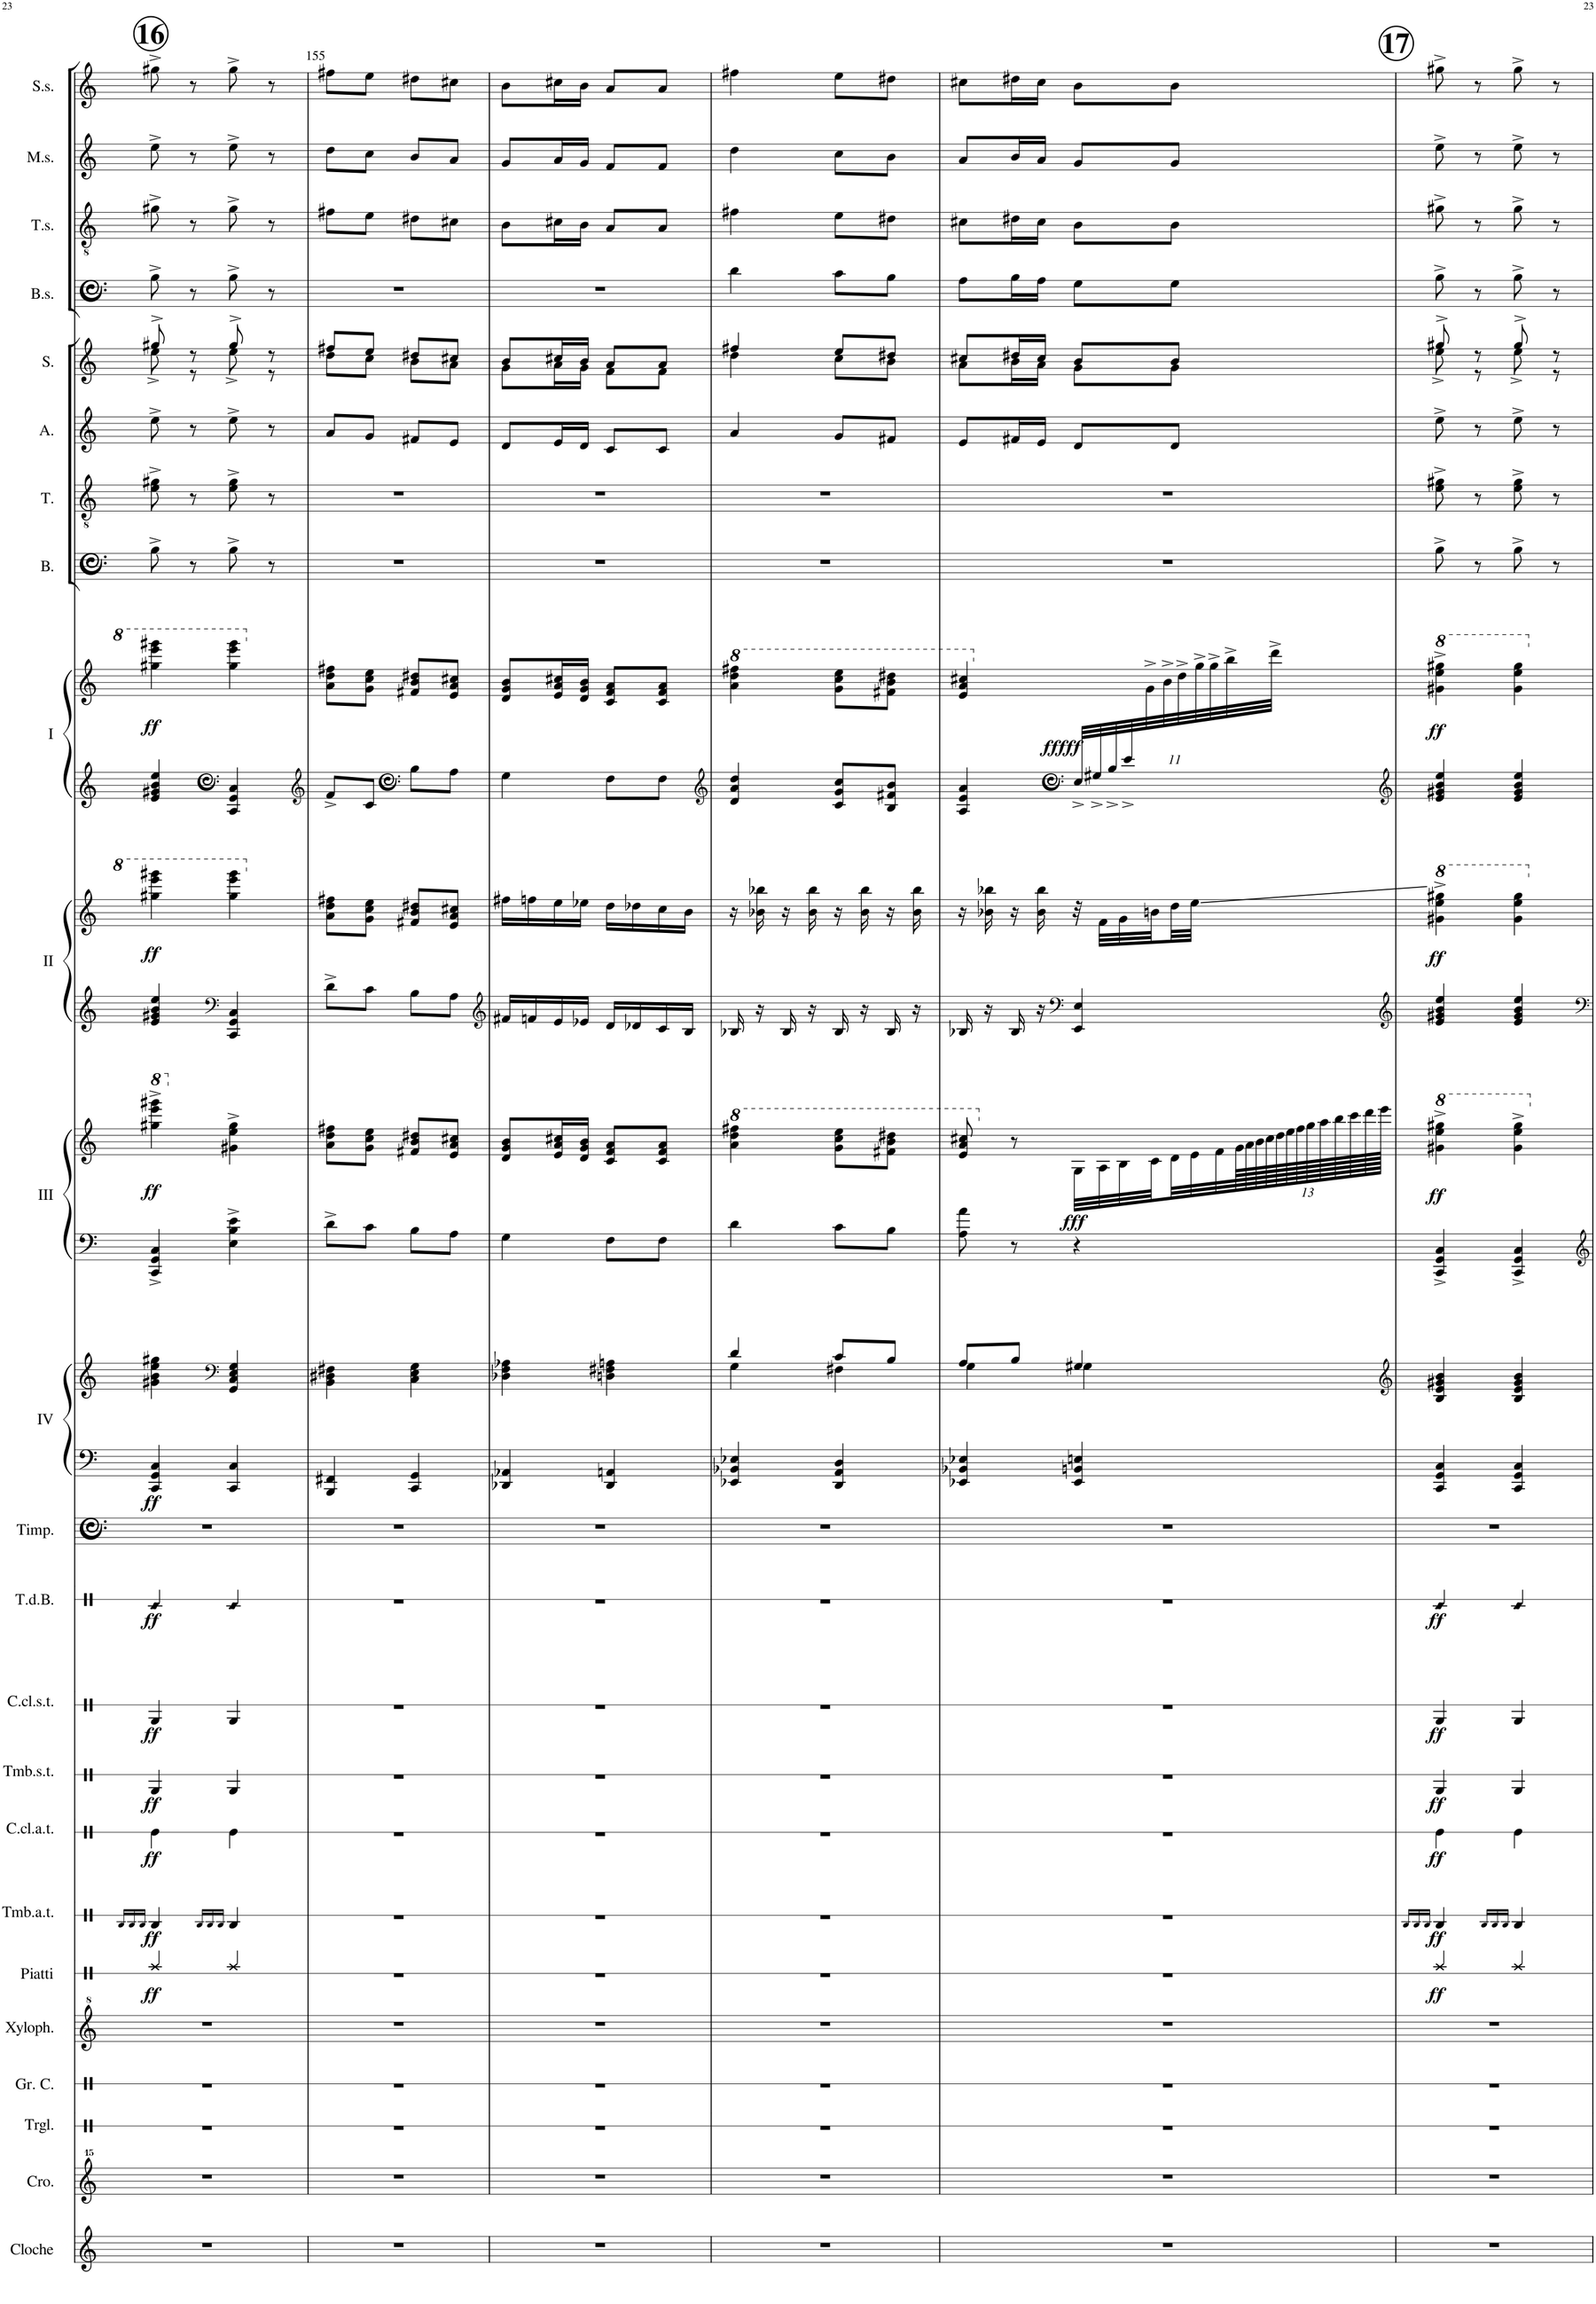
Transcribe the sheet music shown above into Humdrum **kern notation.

**kern	**kern	**kern	**kern	**kern	**kern	**dynam	**kern	**dynam	**kern	**dynam	**kern	**dynam	**kern	**dynam	**kern	**dynam	**kern	**kern	**kern	**dynam	**kern	**kern	**dynam	**kern	**kern	**dynam	**kern	**kern	**dynam	**kern	**kern	**kern	**kern	**kern	**kern	**kern	**kern
*part24	*part23	*part22	*part21	*part20	*part19	*part19	*part18	*part18	*part17	*part17	*part16	*part16	*part15	*part15	*part14	*part14	*part13	*part12	*part12	*part12	*part11	*part11	*part11	*part10	*part10	*part10	*part9	*part9	*part9	*part8	*part7	*part6	*part5	*part4	*part3	*part2	*part1
*staff28	*staff27	*staff26	*staff25	*staff24	*staff23	*staff23	*staff22	*staff22	*staff21	*staff21	*staff20	*staff20	*staff19	*staff19	*staff18	*staff18	*staff17	*staff16	*staff15	*staff15/16	*staff14	*staff13	*staff13/14	*staff12	*staff11	*staff11/12	*staff10	*staff9	*staff9/10	*staff8	*staff7	*staff6	*staff5	*staff4	*staff3	*staff2	*staff1
*I"Cloche	*I"Crotales	*I"Triangle	*I"Grosse Caisse	*I"Xylophone	*I"Piatti	*	*I"Tambour a Timbre	*	*I"Caisse Claire a Timbre	*	*I"Tambour sans Timbre	*	*I"Caisse Claire sans Timbre	*	*I"Tambour de Basque	*	*I"Timpani	*I"Piano IV	*	*	*I"Piano III	*	*	*I"Piano II	*	*	*I"Piano I	*	*	*I"Bass.	*I"Tenori	*I"Alto	*I"Soprano	*I"Bass Solo	*I"Tenor Solo	*I"Mezzo Soprano Solo	*I"Soprano Solo
*I'Cloche	*I'Cro.	*I'Trgl.	*I'Gr. C.	*I'Xyloph.	*I'Piatti	*	*I'Tmb.a.t.	*	*I'C.cl.a.t.	*	*I'Tmb.s.t.	*	*I'C.cl.s.t.	*	*I'T.d.B.	*	*I'Timp.	*I'IV	*	*	*I'III	*	*	*I'II	*	*	*I'I	*	*	*I'B.	*I'T.	*I'A.	*I'S.	*I'B.s.	*I'T.s.	*I'M.s.	*I'S.s.
!!LO:PB:g=z
*clefG2	*clefG^^2	*clefX	*clefX	*clefG^2	*clefX	*	*clefX	*	*clefX	*	*clefX	*	*clefX	*	*clefX	*	*clefF4	*clefF4	*clefG2	*	*clefF4	*clefG2	*	*clefG2	*clefG2	*	*clefG2	*clefG2	*	*clefF4	*clefGv2	*clefG2	*clefG2	*clefF4	*clefGv2	*clefG2	*clefG2
*	*	*	*	*	*	*	*	*	*	*	*	*	*	*	*	*	*	*	*	*	*	*	*	*	*	*	*	*	*	*ITrd12c21	*ITrd8c14	*ITrd5c9	*ITrd1c2	*	*ITrd7c12	*ITrd1c2	*
*k[]	*k[]	*k[]	*k[]	*k[]	*k[]	*	*k[]	*	*k[]	*	*k[]	*	*k[]	*	*k[]	*	*k[]	*k[]	*k[]	*	*k[]	*k[]	*	*k[]	*k[]	*	*k[]	*k[]	*	*k[]	*k[]	*k[]	*k[]	*k[]	*k[]	*k[]	*k[]
*M2/4	*M2/4	*M2/4	*M2/4	*M2/4	*M2/4	*	*M2/4	*	*M2/4	*	*M2/4	*	*M2/4	*	*M2/4	*	*M2/4	*M2/4	*M2/4	*	*M2/4	*M2/4	*	*M2/4	*M2/4	*	*M2/4	*M2/4	*	*M2/4	*M2/4	*M2/4	*M2/4	*M2/4	*M2/4	*M2/4	*M2/4
!!LO:REH:place=s1:a:B:cj:enc=circle:fs=22:t=16
=154	=154	=154	=154	=154	=154	=154	=154	=154	=154	=154	=154	=154	=154	=154	=154	=154	=154	=154	=154	=154	=154	=154	=154	=154	=154	=154	=154	=154	=154	=154	=154	=154	=154	=154	=154	=154	=154
.	.	.	.	.	.	.	16qRB/LL	.	.	.	.	.	.	.	.	.	.	.	.	.	.	.	.	.	.	.	.	.	.	.	.	.	.	.	.	.	.
.	.	.	.	.	.	.	16qRB/	.	.	.	.	.	.	.	.	.	.	.	.	.	.	.	.	.	.	.	.	.	.	.	.	.	.	.	.	.	.
.	.	.	.	.	.	.	16qRB/JJ	.	.	.	.	.	.	.	.	.	.	.	.	.	.	.	.	.	.	.	.	.	.	.	.	.	.	.	.	.	.
!	!	!	!	!	!	!	!	!	!	!	!	!	!	!	!LO:N:head=diamond	!	!	!	!	!	!	!	!	!	!	!	!	!	!	!	!	!	!	!	!	!	!
*	*	*	*	*	*	*	*	*	*	*	*	*	*	*	*	*	*	*	*	*	*	*8va	*	*	*	*	*	*	*	*	*	*	*	*	*	*	*
*	*	*	*	*	*	*	*	*	*	*	*	*	*	*	*	*	*	*	*	*	*	*	*	*	*	*	*	*	*	*	*	*	*^	*	*	*	*
!	!	!	!	!	!	!LO:DY:b	!	!LO:DY:b	!	!LO:DY:b	!	!LO:DY:b	!	!LO:DY:b	!	!LO:DY:b	!	!	!	!LO:DY:b=2	!	!	!LO:DY:b	!	!	!LO:DY:b	!	!	!LO:DY:b	!	!	!	!	!	!	!	!	!
2r	2r	2r	2r	2r	4Rg/	ff	4RB/	ff	4Re\	ff	4RG/	ff	4RG/	ff	4Rc/	ff	2r	4CC/ 4GG/ 4C/	4g#X\ 4b\ 4ee\ 4gg#X\	ff	4CC/^ 4GG/^ 4C/^	4ggg#X\^ 4eeee\^ 4gggg#X\^	ff	4e/ 4g#X/ 4b/ 4ee/	4ggg#X\ 4eeee\ 4gggg#X\	ff	4e/ 4g#X/ 4b/ 4ee/	4ggg#X\ 4eeee\ 4gggg#X\	ff	8B^\	8e\^ 8g#X\^	8ee^\	8gg#X^/	8ee^\	8B^\	8g#X^\	8ee^\	8gg#X^\
.	.	.	.	.	.	.	.	.	.	.	.	.	.	.	.	.	.	.	.	.	.	.	.	.	.	.	.	.	.	8r	8r	8r	8r	8r	8r	8r	8r	8r
.	.	.	.	.	.	.	16qRB/LL	.	.	.	.	.	.	.	.	.	.	.	.	.	.	.	.	.	.	.	.	.	.	.	.	.	.	.	.	.	.	.
.	.	.	.	.	.	.	16qRB/	.	.	.	.	.	.	.	.	.	.	.	.	.	.	.	.	.	.	.	.	.	.	.	.	.	.	.	.	.	.	.
.	.	.	.	.	.	.	16qRB/JJ	.	.	.	.	.	.	.	.	.	.	.	.	.	.	.	.	.	.	.	.	.	.	.	.	.	.	.	.	.	.	.
*	*	*	*	*	*	*	*	*	*	*	*	*	*	*	*	*	*	*	*clefF4	*	*	*	*	*clefF4	*	*	*clefF4	*	*	*	*	*	*	*	*	*	*	*
!	!	!	!	!	!	!	!	!	!	!	!	!	!	!	!LO:N:head=diamond	!	!	!	!	!	!	!	!	!	!	!	!	!	!	!	!	!	!	!	!	!	!	!
*	*	*	*	*	*	*	*	*	*	*	*	*	*	*	*	*	*	*	*	*	*	*X8va	*	*	*	*	*	*	*	*	*	*	*	*	*	*	*	*
.	.	.	.	.	4Rg/	.	4RB/	.	4Re\	.	4RG/	.	4RG/	.	4Rc/	.	.	4CC/ 4C/	4GG/ 4C/ 4E/ 4G/	.	4E\^ 4B\^ 4e\^	4g#X\^ 4ee\^ 4gg#\^	.	4CC/ 4GG/ 4C/	4ggg#\ 4eeee\ 4gggg#\	.	4CC/ 4GG/ 4C/	4ggg#\ 4eeee\ 4gggg#\	.	8B^\	8e\^ 8g#\^	8ee^\	8gg#^/	8ee^\	8B^\	8g#^\	8ee^\	8gg#^\
.	.	.	.	.	.	.	.	.	.	.	.	.	.	.	.	.	.	.	.	.	.	.	.	.	.	.	.	.	.	8r	8r	8r	8r	8r	8r	8r	8r	8r
=155	=155	=155	=155	=155	=155	=155	=155	=155	=155	=155	=155	=155	=155	=155	=155	=155	=155	=155	=155	=155	=155	=155	=155	=155	=155	=155	=155	=155	=155	=155	=155	=155	=155	=155	=155	=155	=155	=155
*	*	*	*	*	*	*	*	*	*	*	*	*	*	*	*	*	*	*	*	*	*	*	*	*	*	*	*clefG2	*	*	*	*	*	*	*	*	*	*	*
2r	2r	2r	2r	2r	2r	.	2r	.	2r	.	2r	.	2r	.	2r	.	2r	4BBB/ 4FF#X/	4BB\ 4D#X\ 4F#X\	.	8d^\L	8a\ 8dd\ 8ff#X\L	.	8d^\L	8a\ 8dd\ 8ff#X\L	.	8f^/L	8a\ 8dd\ 8ff#X\L	.	2r	2r	8a/L	8ff#X/L	8dd\L	2r	8f#X\L	8dd\L	8ff#X\L
.	.	.	.	.	.	.	.	.	.	.	.	.	.	.	.	.	.	.	.	.	8c\J	8g\ 8cc\ 8ee\J	.	8c\J	8g\ 8cc\ 8ee\J	.	8c/J	8g\ 8cc\ 8ee\J	.	.	.	8g/J	8ee/J	8cc\J	.	8e\J	8cc\J	8ee\J
*	*	*	*	*	*	*	*	*	*	*	*	*	*	*	*	*	*	*	*	*	*	*	*	*	*	*	*clefF4	*	*	*	*	*	*	*	*	*	*	*
.	.	.	.	.	.	.	.	.	.	.	.	.	.	.	.	.	.	4CC/ 4GG/	4C\ 4E\ 4G\	.	8B\L	8f#X/ 8b/ 8dd#X/L	.	8B\L	8f#X/ 8b/ 8dd#X/L	.	8B\L	8f#X/ 8b/ 8dd#X/L	.	.	.	8f#X/L	8dd#X/L	8b\L	.	8d#X\L	8b/L	8dd#X\L
.	.	.	.	.	.	.	.	.	.	.	.	.	.	.	.	.	.	.	.	.	8A\J	8e/ 8a/ 8cc#X/J	.	8A\J	8e/ 8a/ 8cc#X/J	.	8A\J	8e/ 8a/ 8cc#X/J	.	.	.	8e/J	8cc#X/J	8a\J	.	8c#X\J	8a/J	8cc#X\J
=156	=156	=156	=156	=156	=156	=156	=156	=156	=156	=156	=156	=156	=156	=156	=156	=156	=156	=156	=156	=156	=156	=156	=156	=156	=156	=156	=156	=156	=156	=156	=156	=156	=156	=156	=156	=156	=156	=156
*	*	*	*	*	*	*	*	*	*	*	*	*	*	*	*	*	*	*	*	*	*	*	*	*clefG2	*	*	*	*	*	*	*	*	*	*	*	*	*	*
2r	2r	2r	2r	2r	2r	.	2r	.	2r	.	2r	.	2r	.	2r	.	2r	4DD-X/ 4AA-X/	4D-X\ 4F\ 4A-X\	.	4G\	8d/ 8g/ 8b/L	.	16f#X/LL	16ff#X\LL	.	4G\	8d/ 8g/ 8b/L	.	2r	2r	8d/L	8b/L	8g\L	2r	8B\L	8g/L	8b\L
.	.	.	.	.	.	.	.	.	.	.	.	.	.	.	.	.	.	.	.	.	.	.	.	16fn/	16ffn\	.	.	.	.	.	.	.	.	.	.	.	.	.
.	.	.	.	.	.	.	.	.	.	.	.	.	.	.	.	.	.	.	.	.	.	16e/ 16a/ 16cc#X/L	.	16e/	16ee\	.	.	16e/ 16a/ 16cc#X/L	.	.	.	16e/L	16cc#X/L	16a\L	.	16c#X\L	16a/L	16cc#X\L
.	.	.	.	.	.	.	.	.	.	.	.	.	.	.	.	.	.	.	.	.	.	16d/ 16g/ 16b/JJ	.	16e-X/JJ	16ee-X\JJ	.	.	16d/ 16g/ 16b/JJ	.	.	.	16d/JJ	16b/JJ	16g\JJ	.	16B\JJ	16g/JJ	16b\JJ
.	.	.	.	.	.	.	.	.	.	.	.	.	.	.	.	.	.	4DD-/ 4AAn/	4Dn\ 4F#X\ 4An\	.	8F\L	8c/ 8f/ 8a/L	.	16d/LL	16dd\LL	.	8F\L	8c/ 8f/ 8a/L	.	.	.	8c/L	8a/L	8f\L	.	8A/L	8f/L	8a/L
.	.	.	.	.	.	.	.	.	.	.	.	.	.	.	.	.	.	.	.	.	.	.	.	16d-X/	16dd-X\	.	.	.	.	.	.	.	.	.	.	.	.	.
.	.	.	.	.	.	.	.	.	.	.	.	.	.	.	.	.	.	.	.	.	8F\J	8c/ 8f/ 8a/J	.	16c/	16cc\	.	8F\J	8c/ 8f/ 8a/J	.	.	.	8c/J	8a/J	8f\J	.	8A/J	8f/J	8a/J
.	.	.	.	.	.	.	.	.	.	.	.	.	.	.	.	.	.	.	.	.	.	.	.	16B/JJ	16b\JJ	.	.	.	.	.	.	.	.	.	.	.	.	.
=157	=157	=157	=157	=157	=157	=157	=157	=157	=157	=157	=157	=157	=157	=157	=157	=157	=157	=157	=157	=157	=157	=157	=157	=157	=157	=157	=157	=157	=157	=157	=157	=157	=157	=157	=157	=157	=157	=157
*	*	*	*	*	*	*	*	*	*	*	*	*	*	*	*	*	*	*	*	*	*	*	*	*	*	*	*clefG2	*	*	*	*	*	*	*	*	*	*	*
*	*	*	*	*	*	*	*	*	*	*	*	*	*	*	*	*	*	*	*^	*	*	*	*	*	*	*	*	*	*	*	*	*	*	*	*	*	*	*
*	*	*	*	*	*	*	*	*	*	*	*	*	*	*	*	*	*	*	*	*	*	*	*8va	*	*	*	*	*	*	*	*	*	*	*	*	*	*	*	*
*	*	*	*	*	*	*	*	*	*	*	*	*	*	*	*	*	*	*	*	*	*	*	*	*	*	*	*	*	*8va	*	*	*	*	*	*	*	*	*	*
2r	2r	2r	2r	2r	2r	.	2r	.	2r	.	2r	.	2r	.	2r	.	2r	4EE-X/ 4BB-X/ 4E-X/	4d/	4G\	.	4d\	4aa\ 4ddd\ 4fff#X\	.	16B-X/	16r	.	4d/ 4a/ 4dd/	4aa\ 4ddd\ 4fff#X\	.	2r	2r	4a/	4ff#X/	4dd\	4d\	4f#X\	4dd\	4ff#X\
.	.	.	.	.	.	.	.	.	.	.	.	.	.	.	.	.	.	.	.	.	.	.	.	.	16r	16b-X\ 16bb-X\	.	.	.	.	.	.	.	.	.	.	.	.	.
.	.	.	.	.	.	.	.	.	.	.	.	.	.	.	.	.	.	.	.	.	.	.	.	.	16B-/	16r	.	.	.	.	.	.	.	.	.	.	.	.	.
.	.	.	.	.	.	.	.	.	.	.	.	.	.	.	.	.	.	.	.	.	.	.	.	.	16r	16b-\ 16bb-\	.	.	.	.	.	.	.	.	.	.	.	.	.
.	.	.	.	.	.	.	.	.	.	.	.	.	.	.	.	.	.	4DD/ 4AA/ 4D/	8c/L	4F#X\	.	8c\L	8gg\ 8ccc\ 8eee\L	.	16B-/	16r	.	8c/ 8g/ 8cc/L	8gg\ 8ccc\ 8eee\L	.	.	.	8g/L	8ee/L	8cc\L	8c\L	8e\L	8cc\L	8ee\L
.	.	.	.	.	.	.	.	.	.	.	.	.	.	.	.	.	.	.	.	.	.	.	.	.	16r	16b-\ 16bb-\	.	.	.	.	.	.	.	.	.	.	.	.	.
.	.	.	.	.	.	.	.	.	.	.	.	.	.	.	.	.	.	.	8B/J	.	.	8B\J	8ff#X\ 8bb\ 8ddd#X\J	.	16B-/	16r	.	8B/ 8f#X/ 8b/J	8ff#X\ 8bb\ 8ddd#X\J	.	.	.	8f#X/J	8dd#X/J	8b\J	8B\J	8d#X\J	8b\J	8dd#X\J
.	.	.	.	.	.	.	.	.	.	.	.	.	.	.	.	.	.	.	.	.	.	.	.	.	16r	16b-\ 16bb-\	.	.	.	.	.	.	.	.	.	.	.	.	.
=158	=158	=158	=158	=158	=158	=158	=158	=158	=158	=158	=158	=158	=158	=158	=158	=158	=158	=158	=158	=158	=158	=158	=158	=158	=158	=158	=158	=158	=158	=158	=158	=158	=158	=158	=158	=158	=158	=158	=158
*	*	*	*	*	*	*	*	*	*	*	*	*	*	*	*	*	*	*	*	*	*	*	*	*	*	*	*	*^	*	*	*	*	*	*	*	*	*	*	*
2r	2r	2r	2r	2r	2r	.	2r	.	2r	.	2r	.	2r	.	2r	.	2r	4EE-X/ 4BB-X/ 4E-X/	8A/L	4G\	.	8A\ 8a\	8ee/ 8aa/ 8ccc#X/	.	16B-X/	16r	.	4ryy	4A/ 4e/ 4a/	4ee/ 4aa/ 4ccc#X/	.	2r	2r	8e/L	8cc#X/L	8a\L	8A\L	8c#X\L	8a/L	8cc#X\L
.	.	.	.	.	.	.	.	.	.	.	.	.	.	.	.	.	.	.	.	.	.	.	.	.	16r	16b-X\ 16bb-X\	.	.	.	.	.	.	.	.	.	.	.	.	.	.
*	*	*	*	*	*	*	*	*	*	*	*	*	*	*	*	*	*	*	*	*	*	*	*X8va	*	*	*	*	*	*	*	*	*	*	*	*	*	*	*	*	*
.	.	.	.	.	.	.	.	.	.	.	.	.	.	.	.	.	.	.	8B/J	.	.	8r	8r	.	16B-/	16r	.	.	.	.	.	.	.	16f#X/L	16dd#X/L	16b\L	16B\L	16d#X\L	16b/L	16dd#X\L
.	.	.	.	.	.	.	.	.	.	.	.	.	.	.	.	.	.	.	.	.	.	.	.	.	16r	16b-\ 16bb-\	.	.	.	.	.	.	.	16e/JJ	16cc#/JJ	16a\JJ	16A\JJ	16c#\JJ	16a/JJ	16cc#\JJ
*	*	*	*	*	*	*	*	*	*	*	*	*	*	*	*	*	*	*	*	*	*	*	*	*	*clefF4	*	*	*clefF4	*	*	*	*	*	*	*	*	*	*	*	*
*	*	*	*	*	*	*	*	*	*	*	*	*	*	*	*	*	*	*	*	*	*	*	*	*	*	*	*	*Xbrackettup	*	*	*	*	*	*	*	*	*	*	*	*
*	*	*	*	*	*	*	*	*	*	*	*	*	*	*	*	*	*	*	*	*	*	*	*	*	*	*	*	*	*	*X8va	*	*	*	*	*	*	*	*	*	*
!	!	!	!	!	!	!	!	!	!	!	!	!	!	!	!	!	!	!	!	!	!	!	!	!LO:DY:b	!	!	!	!	!	!	!LO:DY:b	!	!	!	!	!	!	!	!	!
.	.	.	.	.	.	.	.	.	.	.	.	.	.	.	.	.	.	4EE-/ 4BBn/ 4En/	4G/	4G#X\	.	4r	32G\LLL	fff	4EE/ 4E/	32r	.	44E^/LLL	4ryy	11ryy	fffff	.	.	8d/L	8b/L	8g\L	8G\L	8B\L	8g/L	8b\L
.	.	.	.	.	.	.	.	.	.	.	.	.	.	.	.	.	.	.	.	.	.	.	.	.	.	.	.	44G#X^/	.	.	.	.	.	.	.	.	.	.	.	.
.	.	.	.	.	.	.	.	.	.	.	.	.	.	.	.	.	.	.	.	.	.	.	32A\	.	.	32f\LLL	.	.	.	.	.	.	.	.	.	.	.	.	.	.
.	.	.	.	.	.	.	.	.	.	.	.	.	.	.	.	.	.	.	.	.	.	.	.	.	.	.	.	44B^/	.	.	.	.	.	.	.	.	.	.	.	.
.	.	.	.	.	.	.	.	.	.	.	.	.	.	.	.	.	.	.	.	.	.	.	32B\	.	.	32g\	.	.	.	.	.	.	.	.	.	.	.	.	.	.
.	.	.	.	.	.	.	.	.	.	.	.	.	.	.	.	.	.	.	.	.	.	.	.	.	.	.	.	44e^/	.	.	.	.	.	.	.	.	.	.	.	.
.	.	.	.	.	.	.	.	.	.	.	.	.	.	.	.	.	.	.	.	.	.	.	.	.	.	.	.	44%7ryy	.	44g^>\	.	.	.	.	.	.	.	.	.	.
.	.	.	.	.	.	.	.	.	.	.	.	.	.	.	.	.	.	.	.	.	.	.	32c\	.	.	32bn\	.	.	.	.	.	.	.	.	.	.	.	.	.	.
.	.	.	.	.	.	.	.	.	.	.	.	.	.	.	.	.	.	.	.	.	.	.	.	.	.	.	.	.	.	44b^\	.	.	.	.	.	.	.	.	.	.
.	.	.	.	.	.	.	.	.	.	.	.	.	.	.	.	.	.	.	.	.	.	.	32d\	.	.	32dd\	.	.	.	.	.	.	.	8d/J	8b/J	8g\J	8G\J	8B\J	8g/J	8b\J
.	.	.	.	.	.	.	.	.	.	.	.	.	.	.	.	.	.	.	.	.	.	.	.	.	.	.	.	.	.	44dd^\	.	.	.	.	.	.	.	.	.	.
.	.	.	.	.	.	.	.	.	.	.	.	.	.	.	.	.	.	.	.	.	.	.	32e\	.	.	32ee\JJJ	.	.	.	.	.	.	.	.	.	.	.	.	.	.
.	.	.	.	.	.	.	.	.	.	.	.	.	.	.	.	.	.	.	.	.	.	.	.	.	.	.	.	.	.	44gg^\	.	.	.	.	.	.	.	.	.	.
.	.	.	.	.	.	.	.	.	.	.	.	.	.	.	.	.	.	.	.	.	.	.	.	.	.	.	.	.	.	44gg^\	.	.	.	.	.	.	.	.	.	.
.	.	.	.	.	.	.	.	.	.	.	.	.	.	.	.	.	.	.	.	.	.	.	32f\	.	.	16ryy	.	.	.	.	.	.	.	.	.	.	.	.	.	.
.	.	.	.	.	.	.	.	.	.	.	.	.	.	.	.	.	.	.	.	.	.	.	.	.	.	.	.	.	.	44bb^\	.	.	.	.	.	.	.	.	.	.
*	*	*	*	*	*	*	*	*	*	*	*	*	*	*	*	*	*	*	*	*	*	*	*Xbrackettup	*	*	*	*	*	*	*	*	*	*	*	*	*	*	*	*	*
.	.	.	.	.	.	.	.	.	.	.	.	.	.	.	.	.	.	.	.	.	.	.	416g\LL	.	.	.	.	.	.	.	.	.	.	.	.	.	.	.	.	.
.	.	.	.	.	.	.	.	.	.	.	.	.	.	.	.	.	.	.	.	.	.	.	416a\	.	.	.	.	.	.	.	.	.	.	.	.	.	.	.	.	.
.	.	.	.	.	.	.	.	.	.	.	.	.	.	.	.	.	.	.	.	.	.	.	416b\	.	.	.	.	.	.	.	.	.	.	.	.	.	.	.	.	.
.	.	.	.	.	.	.	.	.	.	.	.	.	.	.	.	.	.	.	.	.	.	.	416cc#\	.	.	.	.	.	.	.	.	.	.	.	.	.	.	.	.	.
.	.	.	.	.	.	.	.	.	.	.	.	.	.	.	.	.	.	.	.	.	.	.	.	.	.	.	.	.	.	44ddd^\JJJ	.	.	.	.	.	.	.	.	.	.
.	.	.	.	.	.	.	.	.	.	.	.	.	.	.	.	.	.	.	.	.	.	.	416dd\	.	.	.	.	.	.	.	.	.	.	.	.	.	.	.	.	.
.	.	.	.	.	.	.	.	.	.	.	.	.	.	.	.	.	.	.	.	.	.	.	416ee\	.	.	.	.	.	.	.	.	.	.	.	.	.	.	.	.	.
.	.	.	.	.	.	.	.	.	.	.	.	.	.	.	.	.	.	.	.	.	.	.	416ff\	.	.	.	.	.	.	.	.	.	.	.	.	.	.	.	.	.
.	.	.	.	.	.	.	.	.	.	.	.	.	.	.	.	.	.	.	.	.	.	.	416gg\	.	.	.	.	.	.	.	.	.	.	.	.	.	.	.	.	.
.	.	.	.	.	.	.	.	.	.	.	.	.	.	.	.	.	.	.	.	.	.	.	416aa\	.	.	.	.	.	.	.	.	.	.	.	.	.	.	.	.	.
.	.	.	.	.	.	.	.	.	.	.	.	.	.	.	.	.	.	.	.	.	.	.	416bb\	.	.	.	.	.	.	.	.	.	.	.	.	.	.	.	.	.
.	.	.	.	.	.	.	.	.	.	.	.	.	.	.	.	.	.	.	.	.	.	.	416ccc\	.	.	.	.	.	.	.	.	.	.	.	.	.	.	.	.	.
.	.	.	.	.	.	.	.	.	.	.	.	.	.	.	.	.	.	.	.	.	.	.	416ddd\	.	.	.	.	.	.	.	.	.	.	.	.	.	.	.	.	.
.	.	.	.	.	.	.	.	.	.	.	.	.	.	.	.	.	.	.	.	.	.	.	416eee\JJJJJ	.	.	.	.	.	.	.	.	.	.	.	.	.	.	.	.	.
*	*	*	*	*	*	*	*	*	*	*	*	*	*	*	*	*	*	*	*v	*v	*	*	*	*	*	*	*	*v	*v	*	*	*	*	*	*	*	*	*	*	*
!!LO:REH:place=s1:a:B:cj:enc=circle:fs=22:t=17
=159	=159	=159	=159	=159	=159	=159	=159	=159	=159	=159	=159	=159	=159	=159	=159	=159	=159	=159	=159	=159	=159	=159	=159	=159	=159	=159	=159	=159	=159	=159	=159	=159	=159	=159	=159	=159	=159	=159
.	.	.	.	.	.	.	16qRB/LL	.	.	.	.	.	.	.	.	.	.	.	.	.	.	.	.	.	.	.	.	.	.	.	.	.	.	.	.	.	.	.
.	.	.	.	.	.	.	16qRB/	.	.	.	.	.	.	.	.	.	.	.	.	.	.	.	.	.	.	.	.	.	.	.	.	.	.	.	.	.	.	.
.	.	.	.	.	.	.	16qRB/JJ	.	.	.	.	.	.	.	.	.	.	.	.	.	.	.	.	.	.	.	.	.	.	.	.	.	.	.	.	.	.	.
*	*	*	*	*	*	*	*	*	*	*	*	*	*	*	*	*	*	*	*clefG2	*	*	*	*	*clefG2	*	*	*clefG2	*	*	*	*	*	*	*	*	*	*	*
!	!	!	!	!	!	!	!	!	!	!	!	!	!	!	!LO:N:head=diamond	!	!	!	!	!	!	!	!	!	!	!	!	!	!	!	!	!	!	!	!	!	!	!
*	*	*	*	*	*	*	*	*	*	*	*	*	*	*	*	*	*	*	*	*	*	*8va	*	*	*	*	*	*	*	*	*	*	*	*	*	*	*	*
*	*	*	*	*	*	*	*	*	*	*	*	*	*	*	*	*	*	*	*	*	*	*	*	*	*8va	*	*	*	*	*	*	*	*	*	*	*	*	*
*	*	*	*	*	*	*	*	*	*	*	*	*	*	*	*	*	*	*	*	*	*	*	*	*	*	*	*	*8va	*	*	*	*	*	*	*	*	*	*
!	!	!	!	!	!	!LO:DY:b	!	!LO:DY:b	!	!LO:DY:b	!	!LO:DY:b	!	!LO:DY:b	!	!LO:DY:b	!	!	!	!	!	!	!LO:DY:b	!	!	!LO:DY:b	!	!	!LO:DY:b	!	!	!	!	!	!	!	!	!
2r	2r	2r	2r	2r	4Rg/	ff	4RB/	ff	4Re\	ff	4RG/	ff	4RG/	ff	4Rc/	ff	2r	4CC/ 4GG/ 4C/	4B/ 4e/ 4g#X/ 4b/	.	4CC/^ 4GG/^ 4C/^	4gg#X\^ 4eee\^ 4ggg#X\^	ff	4e/ 4g#X/ 4b/ 4ee/	4gg#X\^ 4eee\^ 4ggg#X\^	ff	4e/ 4g#X/ 4b/ 4ee/	4gg#X\^ 4eee\^ 4ggg#X\^	ff	8B^\	8e\^ 8g#X\^	8ee^\	8gg#X^/	8ee^\	8B^\	8g#X^\	8ee^\	8gg#X^\
.	.	.	.	.	.	.	.	.	.	.	.	.	.	.	.	.	.	.	.	.	.	.	.	.	.	.	.	.	.	8r	8r	8r	8r	8r	8r	8r	8r	8r
.	.	.	.	.	.	.	16qRB/LL	.	.	.	.	.	.	.	.	.	.	.	.	.	.	.	.	.	.	.	.	.	.	.	.	.	.	.	.	.	.	.
.	.	.	.	.	.	.	16qRB/	.	.	.	.	.	.	.	.	.	.	.	.	.	.	.	.	.	.	.	.	.	.	.	.	.	.	.	.	.	.	.
.	.	.	.	.	.	.	16qRB/JJ	.	.	.	.	.	.	.	.	.	.	.	.	.	.	.	.	.	.	.	.	.	.	.	.	.	.	.	.	.	.	.
!	!	!	!	!	!	!	!	!	!	!	!	!	!	!	!LO:N:head=diamond	!	!	!	!	!	!	!	!	!	!	!	!	!	!	!	!	!	!	!	!	!	!	!
.	.	.	.	.	4Rg/	.	4RB/	.	4Re\	.	4RG/	.	4RG/	.	4Rc/	.	.	4CC/ 4GG/ 4C/	4B/ 4e/ 4g#/ 4b/	.	4CC/^ 4GG/^ 4C/^	4gg#\^ 4eee\^ 4ggg#\^	.	4e/ 4g#/ 4b/ 4ee/	4gg#\ 4eee\ 4ggg#\	.	4e/ 4g#/ 4b/ 4ee/	4gg#\ 4eee\ 4ggg#\	.	8B^\	8e\^ 8g#\^	8ee^\	8gg#^/	8ee^\	8B^\	8g#^\	8ee^\	8gg#^\
.	.	.	.	.	.	.	.	.	.	.	.	.	.	.	.	.	.	.	.	.	.	.	.	.	.	.	.	.	.	8r	8r	8r	8r	8r	8r	8r	8r	8r
*	*	*	*	*	*	*	*	*	*	*	*	*	*	*	*	*	*	*	*	*	*	*X8va	*	*	*	*	*	*	*	*	*	*	*	*	*	*	*	*
*	*	*	*	*	*	*	*	*	*	*	*	*	*	*	*	*	*	*	*	*	*	*	*	*	*	*	*	*X8va	*	*	*	*	*	*	*	*	*	*
*	*	*	*	*	*	*	*	*	*	*	*	*	*	*	*	*	*	*	*	*	*	*	*	*	*X8va	*	*	*	*	*	*	*	*	*	*	*	*	*
*	*	*	*	*	*	*	*	*	*	*	*	*	*	*	*	*	*	*	*	*	*	*	*	*	*	*	*	*	*	*	*	*	*v	*v	*	*	*	*
=	=	=	=	=	=	=	=	=	=	=	=	=	=	=	=	=	=	=	=	=	=	=	=	=	=	=	=	=	=	=	=	=	=	=	=	=	=
*-	*-	*-	*-	*-	*-	*-	*-	*-	*-	*-	*-	*-	*-	*-	*-	*-	*-	*-	*-	*-	*-	*-	*-	*-	*-	*-	*-	*-	*-	*-	*-	*-	*-	*-	*-	*-	*-
